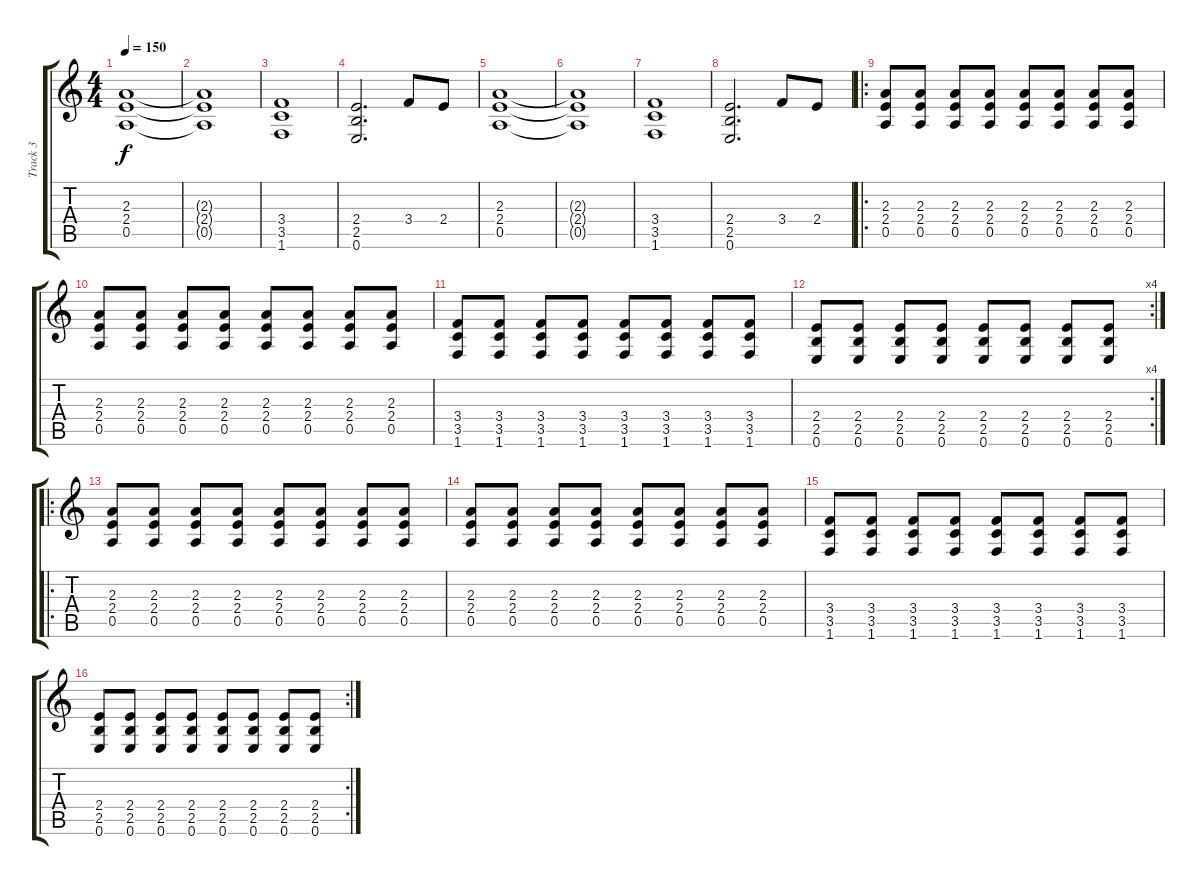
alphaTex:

\track ("Track 3" "Track 3") {instrument overdrivenguitar}
\staff {score tabs}
\tuning (E4 B3 G3 D3 A2 E2) {hide}
\ts (4 4)
\tempo 150
\clef g2
\ks c
(2.3 2.4 0.5).1{dy f} |
(2.3{t} 2.4{t} 0.5{t}).1 |
(3.4 3.5 1.6).1 |
(2.4 2.5 0.6).2{d} 3.4.8 2.4.8 |
(2.3 2.4 0.5).1 |
(2.3{t} 2.4{t} 0.5{t}).1 |
(3.4 3.5 1.6).1 |
(2.4 2.5 0.6).2{d} 3.4.8 2.4.8 |
\ro
(2.3 2.4 0.5).8 (2.3 2.4 0.5).8 (2.3 2.4 0.5).8 (2.3 2.4 0.5).8 (2.3 2.4 0.5).8 (2.3 2.4 0.5).8 (2.3 2.4 0.5).8 (2.3 2.4 0.5).8 |
(2.3 2.4 0.5).8 (2.3 2.4 0.5).8 (2.3 2.4 0.5).8 (2.3 2.4 0.5).8 (2.3 2.4 0.5).8 (2.3 2.4 0.5).8 (2.3 2.4 0.5).8 (2.3 2.4 0.5).8 |
(3.4 3.5 1.6).8 (3.4 3.5 1.6).8 (3.4 3.5 1.6).8 (3.4 3.5 1.6).8 (3.4 3.5 1.6).8 (3.4 3.5 1.6).8 (3.4 3.5 1.6).8 (3.4 3.5 1.6).8 |
\rc 4
(2.4 2.5 0.6).8 (2.4 2.5 0.6).8 (2.4 2.5 0.6).8 (2.4 2.5 0.6).8 (2.4 2.5 0.6).8 (2.4 2.5 0.6).8 (2.4 2.5 0.6).8 (2.4 2.5 0.6).8 |
\ro
(2.3 2.4 0.5).8 (2.3 2.4 0.5).8 (2.3 2.4 0.5).8 (2.3 2.4 0.5).8 (2.3 2.4 0.5).8 (2.3 2.4 0.5).8 (2.3 2.4 0.5).8 (2.3 2.4 0.5).8 |
(2.3 2.4 0.5).8 (2.3 2.4 0.5).8 (2.3 2.4 0.5).8 (2.3 2.4 0.5).8 (2.3 2.4 0.5).8 (2.3 2.4 0.5).8 (2.3 2.4 0.5).8 (2.3 2.4 0.5).8 |
(3.4 3.5 1.6).8 (3.4 3.5 1.6).8 (3.4 3.5 1.6).8 (3.4 3.5 1.6).8 (3.4 3.5 1.6).8 (3.4 3.5 1.6).8 (3.4 3.5 1.6).8 (3.4 3.5 1.6).8 |
\rc 2
(2.4 2.5 0.6).8 (2.4 2.5 0.6).8 (2.4 2.5 0.6).8 (2.4 2.5 0.6).8 (2.4 2.5 0.6).8 (2.4 2.5 0.6).8 (2.4 2.5 0.6).8 (2.4 2.5 0.6).8
